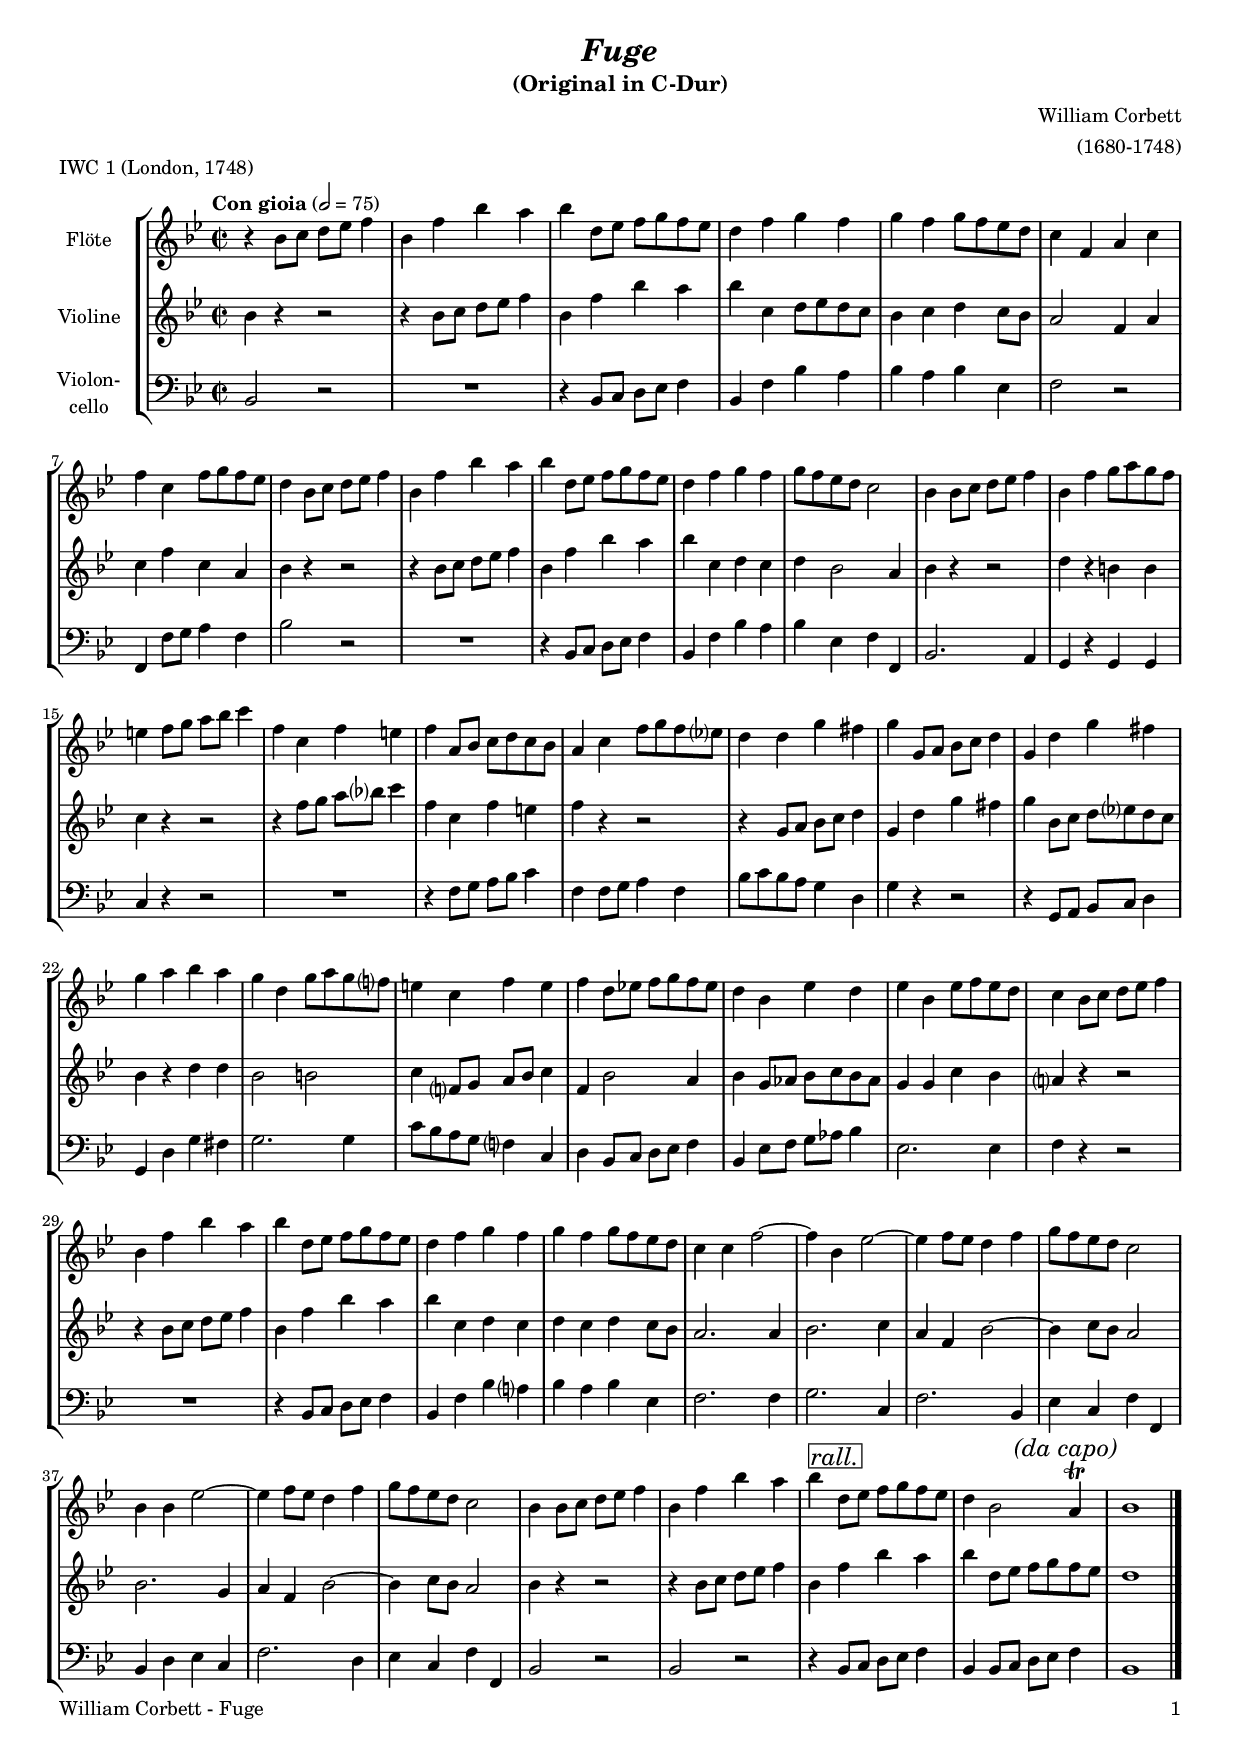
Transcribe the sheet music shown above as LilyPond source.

\version "2.24.4"
\include "deutsch.ly"

#(set-global-staff-size 17)

\header {
  title     = \markup \bold \italic "Fuge"
  subtitle  = "(Original in C-Dur)"
  composer  = "William Corbett"
  arranger  = "(1680-1748)"
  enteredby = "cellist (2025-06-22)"
  piece     = "IWC 1 (London, 1748)"
}

voiceconsts = {
  \key c \major
  \time 2/2
  \clef "treble"
%  \numericTimeSignature
  \compressEmptyMeasures
  % Set default beaming for all staves
%  \set Timing.beamExceptions = #'()
%  \set Timing.baseMoment     = #(ly:make-moment 1 4)
%  \set Timing.beatStructure  = #'(1 1 1 1)
  \tempo "Con gioia" 2=75
}

mifl = "flute"
mist = "string ensemble 1"
mivl = "violin"
mivc = "cello"
mipz = "pizzicato strings"

daca = \mark \markup \italic "(da capo)"
rall = \mark \markup \box \italic "rall."

va = \relative c'' {
  \voiceconsts

  r4 c8 d e f g4
  c, g' c h
  c e,8 f g a g f
  e4 g a g
  a g a8 g f e
  d4 g, h d
  g d g8 a g f
  e4 c8 d e f g4

  c, g' c h
  c e,8 f g a g f
  e4 g a g
  a8 g f e d2
  c4 c8 d e f g4
  c, g' a8 h a g
  fis4 g8 a h c d4
  g, d g fis

  g h,8 c d e d c
  h4 d g8 a g f?
  e4 e a gis
  a a,8 h c d e4
  a, e' a gis
  a h c h
  a e a8 h a g?
  fis4 d g fis

  g e8 f! g a g f
  e4 c f e
  f c f8 g f e
  d4 c8 d e f g4
  c, g' c h
  c e,8 f g a g f
  e4 g a g
  a g a8 g f e

  d4 d g2~
  g4 c, f2~
  f4 g8 f e4 g
  a8 g f e d2
  c4 c
  f2~
  f4 g8 f e4 g
  a8 g f e d2

  c4 c8 d e f g4
  c, g' c h
  c \rall e,8 f g a g f
  e4 c2 \daca h4\trill
  c1 \bar "|."
}

vb = \relative c'' {
  \voiceconsts

  c4 r r2
  r4 c8 d e f g4
  c, g' c h
  c d, e8 f e d
  c4 d e d8 c
  h2 g4 h
  d g d h
  c r r2

  r4 c8 d e f g4
  c, g' c h
  c d, e d
  e c2 h4
  c r r2
  e4 r cis cis
  d r r2
  r4 g8 a h c? d4

  g, d g fis
  g r r2
  r4 a,8 h c d e4
  a, e' a gis
  a c,8 d e f? e d
  c4 r e e
  c2 cis
  d4 g,?8 a h c d4

  g, c2 h4
  c a8 b c d c b
  a4 a d c
  h? r r2
  r4 c8 d e f g4
  c, g' c h
  c d, e d
  e d e d8 c

  h2. h4
  c2. d4
  h g c2~
  c4 d8 c h2
  c2. a4
  h g c2~
  c4 d8 c h2

  c4 r r2
  r4 c8 d e f g4
  c, \rall g' c h
  c e,8 f g a \daca g f
  e1 \bar "|."
}

vc = \relative c {
  \voiceconsts
  \clef "bass"

  c2 r
  R1
  r4 c8 d e f g4
  c, g' c h
  c h c f,
  g2 r
  g,4 g'8 a h4 g
  c2 r

  R1
  r4 c,8 d e f g4
  c, g' c h
  c f, g g,
  c2. h4
  a r a a
  d r r2
  R1

  r4 g8 a h c d4
  g, g8 a h4 g
  c8 d c h a4 e
  a r r2
  r4 a,8 h c d e4
  a, e' a gis
  a2. a4
  d8 c h a g?4 d

  e c8 d e f g4
  c, f8 g a b c4
  f,2. f4
  g r r2
  R1
  r4 c,8 d e f g4
  c, g' c h?
  c h c f,

  g2. g4
  a2. d,4
  g2. c,4
  f d g g,
  c e f d
  g2. e4
  f d g g,

  c2 r
  c r
  r4 \rall c8 d e f g4
  c, c8 d e f \daca g4
  c,1 \bar "|."
}


music = \new StaffGroup <<
      \new Staff {
	\set Staff.midiInstrument = \mifl
	\set Staff.instrumentName = \markup \center-column { "Flöte" }
	\transpose c b, { \va }
      }

      \new Staff {
	\set Staff.midiInstrument = \mivl
	\set Staff.instrumentName = \markup \center-column { "Violine" }
	\transpose c b, { \vb }
      }

      \new Staff {
	\set Staff.midiInstrument = \mivc
	\set Staff.instrumentName = \markup \center-column { "Violon-" "cello" }
	\transpose c b, { \vc }
      }
>>

\book {
   \paper {
    print-page-number = ##t
    print-first-page-number = ##t
    ragged-last-bottom = ##f
    oddHeaderMarkup = \markup \null
    evenHeaderMarkup = \markup \null
    oddFooterMarkup = \markup {
      \fill-line {
        \if \should-print-page-number
        "William Corbett - Fuge" \fromproperty #'page:page-number-string
      }
    }
    evenFooterMarkup = \oddFooterMarkup
  } \score {
    \music
    \layout {}
  }

  \score {
    \unfoldRepeats \music

    \midi {
      \context {
        \Score
      }
    }
  }
}